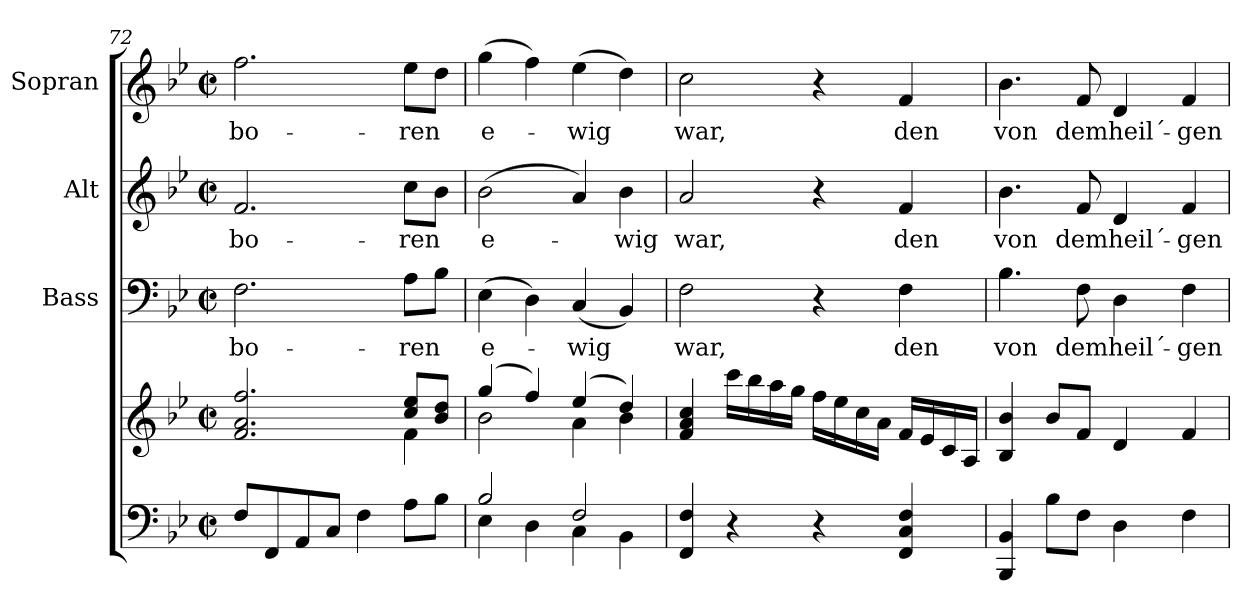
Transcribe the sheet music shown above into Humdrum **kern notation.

**kern	**kern	**kern	**text	**kern	**text	**kern	**text
*part4	*part4	*part3	*part3	*part2	*part2	*part1	*part1
*staff5	*staff4	*staff3	*staff3	*staff2	*staff2	*staff1	*staff1
*	*	*I"Bass	*	*I"Alt	*	*I"Sopran	*
*	*	*I'B.	*	*I'A.	*	*I'S.	*
*clefF4	*clefG2	*clefF4	*	*clefG2	*	*clefG2	*
*k[b-e-]	*k[b-e-]	*k[b-e-]	*	*k[b-e-]	*	*k[b-e-]	*
*B-:	*B-:	*B-:	*	*B-:	*	*B-:	*
*M2/2	*M2/2	*M2/2	*	*M2/2	*	*M2/2	*
*met(c|)	*met(c|)	*met(c|)	*	*met(c|)	*	*met(c|)	*
=72	=72	=72	=72	=72	=72	=72	=72
*	*^	*	*	*	*	*	*
!	!	!	!	!LO:LY:b	!	!LO:LY:b	!	!LO:LY:b
8F/L	2.f/ 2.a/ 2.ff/	2.ryy	2.F\	-bo-	2.f/	-bo-	2.ff\	-bo-
8FF/	.	.	.	.	.	.	.	.
8AA/	.	.	.	.	.	.	.	.
8C/J	.	.	.	.	.	.	.	.
4F\	.	.	.	.	.	.	.	.
!	!	!	!	!LO:LY:b	!	!LO:LY:b	!	!LO:LY:b
8A\L	8cc/ 8ee-/L	4f\	8A\L	-ren	8cc\L	-ren	8ee-\L	-ren
8B-\J	8b-/ 8dd/J	.	8B-\J	.	8b-\J	.	8dd\J	.
=73	=73	=73	=73	=73	=73	=73	=73	=73
*^	*	*	*	*	*	*	*	*
!	!	!	!	!	!LO:LY:b	!	!LO:LY:b	!	!LO:LY:b
2B-/	4E-\	(4gg/	2b-\	(>4E-\	e-	(>2b-\	e-	(>4gg\	e-
.	4D\	4ff/)	.	4D\)	.	.	.	4ff\)	.
!	!	!	!	!	!LO:LY:b	!	!	!	!LO:LY:b
2F/	4C\	(4ee-/	4a\	(<4C/	-wig	4a/)	.	(>4ee-\	-wig
!	!	!	!	!	!	!	!LO:LY:b	!	!
.	4BB-\	4dd/)	4b-\	4BB-/)	.	4b-\	-wig	4dd\)	.
!!LO:PB:g=z
=74	=74	=74	=74	=74	=74	=74	=74	=74	=74
!	!	!	!	!	!LO:LY:b	!	!LO:LY:b	!	!LO:LY:b
*v	*v	*	*	*	*	*	*	*	*
*	*v	*v	*	*	*	*	*	*
4FF/ 4F/	4f/ 4a/ 4cc/	2F\	war,	2a/	war,	2cc\	war,
4r	16ccc\LL	.	.	.	.	.	.
.	16bb-\	.	.	.	.	.	.
.	16aa\	.	.	.	.	.	.
.	16gg\JJ	.	.	.	.	.	.
4r	16ff\LL	4r	.	4r	.	4r	.
.	16ee-\	.	.	.	.	.	.
.	16cc\	.	.	.	.	.	.
.	16a\JJ	.	.	.	.	.	.
!	!	!	!LO:LY:b	!	!LO:LY:b	!	!LO:LY:b
4FF/ 4C/ 4F/	16f/LL	4F\	den	4f/	den	4f/	den
.	16e-/	.	.	.	.	.	.
.	16c/	.	.	.	.	.	.
.	16A/JJ	.	.	.	.	.	.
=75	=75	=75	=75	=75	=75	=75	=75
!	!	!	!LO:LY:b	!	!LO:LY:b	!	!LO:LY:b
4BBB-/ 4BB-/	4B-/ 4b-/	4.B-\	von	4.b-\	von	4.b-\	von
8B-\L	8b-/L	.	.	.	.	.	.
!	!	!	!LO:LY:b	!	!LO:LY:b	!	!LO:LY:b
8F\J	8f/J	8F\	dem	8f/	dem	8f/	dem
!	!	!	!LO:LY:b	!	!LO:LY:b	!	!LO:LY:b
4D\	4d/	4D\	heil´-	4d/	heil´-	4d/	heil´-
!	!	!	!LO:LY:b	!	!LO:LY:b	!	!LO:LY:b
4F\	4f/	4F\	-gen	4f/	-gen	4f/	-gen
=	=	=	=	=	=	=	=
*-	*-	*-	*-	*-	*-	*-	*-
